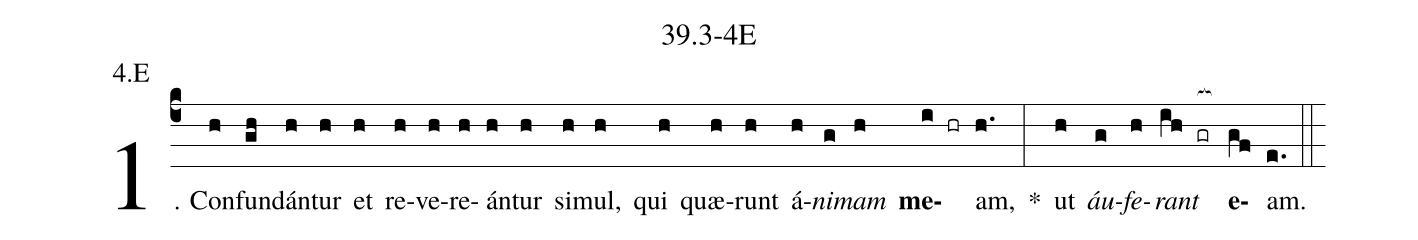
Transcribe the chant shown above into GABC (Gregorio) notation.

name: 39.3-4E;
annotation: 4.E;
%%
(c4)1. Con(h)fun(gh)dán(h)tur(h) et(h) re(h)ve(h)re(h)án(h)tur(h) si(h)mul,(h) qui(h) quæ(h)runt(h) á(h)<i>ni</i>(g)<i>mam</i>(h) <b>me</b>(i hr)am,(h.) *(:) ut(h) <i>áu</i>(g)<i>fe</i>(h)<i>rant</i>(ih gr[ocb:1{]) <b>e</b>(gf[ocb:0}])am.(e.) (::)


%E(h) u(g) o(h) u(ih) a(gf) e.(e.) (::)
